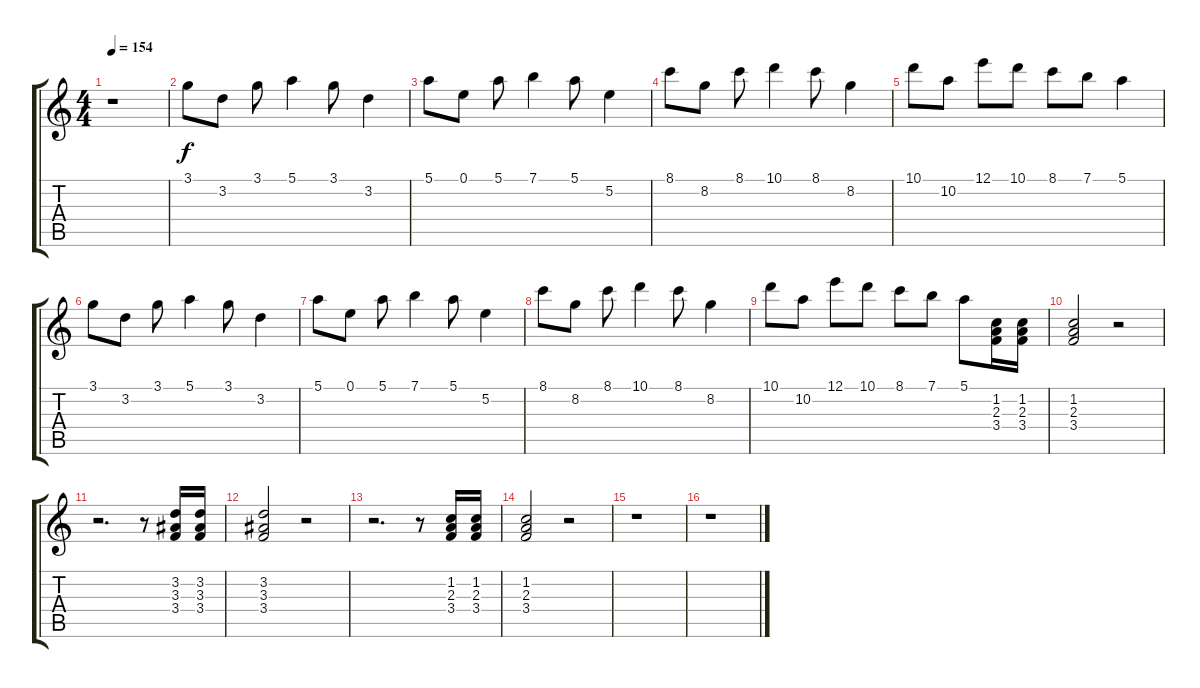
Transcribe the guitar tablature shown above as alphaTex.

\track "" {instrument electricguitarclean}
\staff {score tabs}
\tuning (E4 B3 G3 D3 A2 E2) {hide}
\ts (4 4)
\tempo 154
\clef g2
\ks c
r.1{dy f instrument electricguitarclean} |
3.1.8 3.2.8 3.1.8 5.1.4 3.1.8 3.2.4 |
5.1.8 0.1.8 5.1.8 7.1.4 5.1.8 5.2.4 |
8.1.8 8.2.8 8.1.8 10.1.4 8.1.8 8.2.4 |
10.1.8 10.2.8 12.1.8 10.1.8 8.1.8 7.1.8 5.1.4 |
3.1.8 3.2.8 3.1.8 5.1.4 3.1.8 3.2.4 |
5.1.8 0.1.8 5.1.8 7.1.4 5.1.8 5.2.4 |
8.1.8 8.2.8 8.1.8 10.1.4 8.1.8 8.2.4 |
10.1.8 10.2.8 12.1.8 10.1.8 8.1.8 7.1.8 5.1.8 (1.2 2.3 3.4).16 (1.2 2.3 3.4).16 |
(1.2 2.3 3.4).2 r.2 |
r.2{d} r.8 (3.2 3.3 3.4).16 (3.2 3.3 3.4).16 |
(3.2 3.3 3.4).2 r.2 |
r.2{d} r.8 (1.2 2.3 3.4).16 (1.2 2.3 3.4).16 |
(1.2 2.3 3.4).2 r.2 |
r.1 |
r.1
